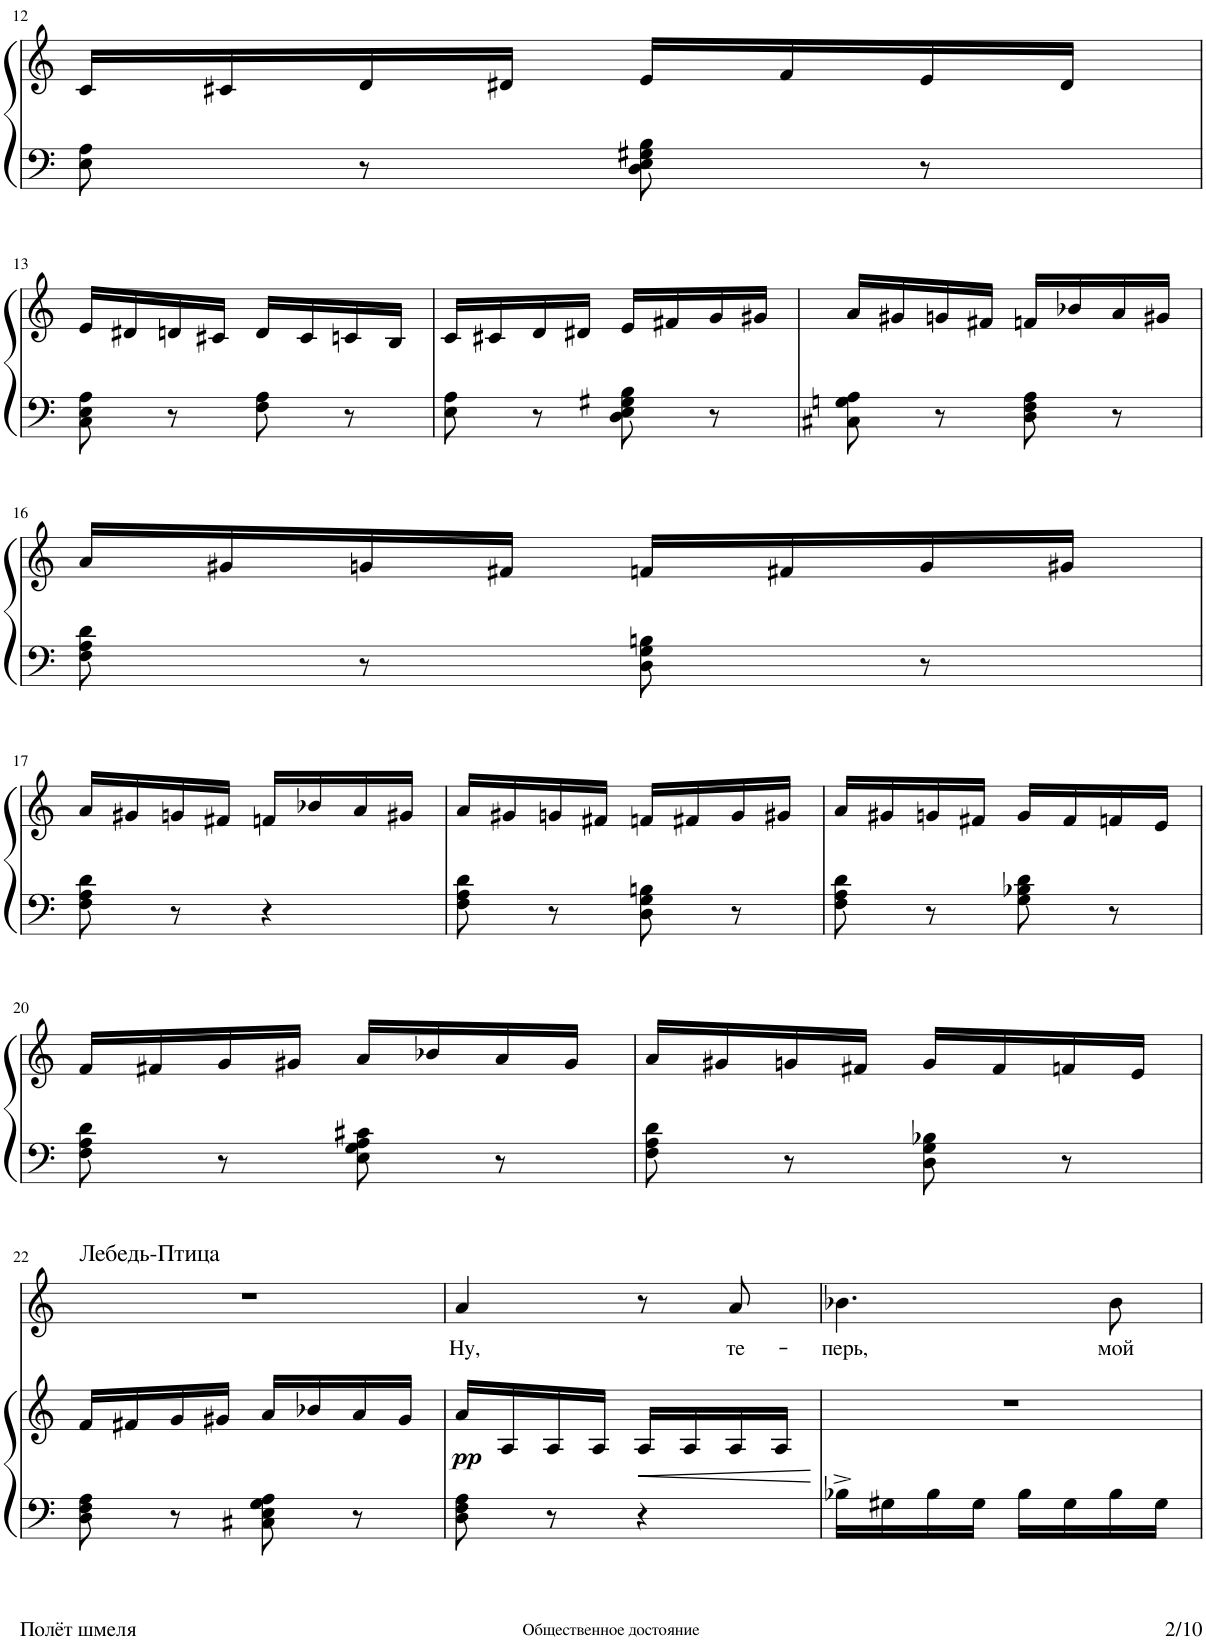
**kern	**kern	**dynam	**kern	**text
*part2	*part2	*part2	*part1	*part1
*staff3	*staff2	*staff2/3	*staff1	*staff1
*I"Piano	*	*	*I"Soprano	*
*I'Pno	*	*	*	*
!!LO:PB:g=z
*clefF4	*clefG2	*	*clefG2	*
*k[]	*k[]	*	*k[]	*
*M2/4	*M2/4	*	*M2/4	*
=12	=12	=12	=12	=12
8E\ 8A\	16c/LL	.	2r	.
.	16c#X/	.	.	.
8r	16d/	.	.	.
.	16d#X/JJ	.	.	.
8D\ 8E\ 8G#X\ 8B\	16e/LL	.	.	.
.	16f/	.	.	.
8r	16e/	.	.	.
.	16d#/JJ	.	.	.
!!LO:LB:g=z
=13	=13	=13	=13	=13
8C\ 8E\ 8A\	16e/LL	.	2r	.
.	16d#X/	.	.	.
8r	16dn/	.	.	.
.	16c#X/JJ	.	.	.
8F\ 8A\	16d/LL	.	.	.
.	16c#/	.	.	.
8r	16cn/	.	.	.
.	16B/JJ	.	.	.
=14	=14	=14	=14	=14
8E\ 8A\	16c/LL	.	2r	.
.	16c#X/	.	.	.
8r	16d/	.	.	.
.	16d#X/JJ	.	.	.
8D\ 8E\ 8G#X\ 8B\	16e/LL	.	.	.
.	16f#X/	.	.	.
8r	16g/	.	.	.
.	16g#X/JJ	.	.	.
=15	=15	=15	=15	=15
8C#X\ 8Gn\ 8A\	16a/LL	.	2r	.
.	16g#X/	.	.	.
8r	16gn/	.	.	.
.	16f#X/JJ	.	.	.
8D\ 8F\ 8A\	16fn/LL	.	.	.
.	16b-X/	.	.	.
8r	16a/	.	.	.
.	16g#X/JJ	.	.	.
!!LO:LB:g=z
=16	=16	=16	=16	=16
8F\ 8A\ 8d\	16a/LL	.	2r	.
.	16g#X/	.	.	.
8r	16gn/	.	.	.
.	16f#X/JJ	.	.	.
8D\ 8G\ 8Bn\	16fn/LL	.	.	.
.	16f#X/	.	.	.
8r	16g/	.	.	.
.	16g#X/JJ	.	.	.
!!LO:LB:g=z
=17	=17	=17	=17	=17
8F\ 8A\ 8d\	16a/LL	.	2r	.
.	16g#X/	.	.	.
8r	16gn/	.	.	.
.	16f#X/JJ	.	.	.
4r	16fn/LL	.	.	.
.	16b-X/	.	.	.
.	16a/	.	.	.
.	16g#X/JJ	.	.	.
=18	=18	=18	=18	=18
8F\ 8A\ 8d\	16a/LL	.	2r	.
.	16g#X/	.	.	.
8r	16gn/	.	.	.
.	16f#X/JJ	.	.	.
8D\ 8G\ 8Bn\	16fn/LL	.	.	.
.	16f#X/	.	.	.
8r	16g/	.	.	.
.	16g#X/JJ	.	.	.
=19	=19	=19	=19	=19
8F\ 8A\ 8d\	16a/LL	.	2r	.
.	16g#X/	.	.	.
8r	16gn/	.	.	.
.	16f#X/JJ	.	.	.
8G\ 8B-X\ 8d\	16g/LL	.	.	.
.	16f#/	.	.	.
8r	16fn/	.	.	.
.	16e/JJ	.	.	.
!!LO:LB:g=z
=20	=20	=20	=20	=20
8F\ 8A\ 8d\	16f/LL	.	2r	.
.	16f#X/	.	.	.
8r	16g/	.	.	.
.	16g#X/JJ	.	.	.
8E\ 8G\ 8A\ 8c#X\	16a/LL	.	.	.
.	16b-X/	.	.	.
8r	16a/	.	.	.
.	16g#/JJ	.	.	.
=21	=21	=21	=21	=21
8F\ 8A\ 8d\	16a/LL	.	2r	.
.	16g#X/	.	.	.
8r	16gn/	.	.	.
.	16f#X/JJ	.	.	.
8D\ 8G\ 8B-X\	16g/LL	.	.	.
.	16f#/	.	.	.
8r	16fn/	.	.	.
.	16e/JJ	.	.	.
!!LO:LB:g=z
=22	=22	=22	=22	=22
!	!	!	!LO:TX:a:t=Лебедь-Птица	!
8D\ 8F\ 8A\	16f/LL	.	2r	.
.	16f#X/	.	.	.
8r	16g/	.	.	.
.	16g#X/JJ	.	.	.
8C#X\ 8E\ 8G\ 8A\	16a/LL	.	.	.
.	16b-X/	.	.	.
8r	16a/	.	.	.
.	16g#/JJ	.	.	.
=23	=23	=23	=23	=23
!	!	!LO:DY:b	!	!LO:LY:b
8D\ 8F\ 8A\	16a/LL	pp	4a/	Ну,
.	16A/	.	.	.
8r	16A/	.	.	.
.	16A/JJ	.	.	.
!	!	!LO:HP:b	!	!
4r	16A/LL	<	8r	.
.	16A/	.	.	.
!	!	!	!	!LO:LY:b
.	16A/	.	8a/	те-
.	16A/JJ	.	.	.
.	.	[	.	.
=24	=24	=24	=24	=24
!	!	!	!	!LO:LY:b
16B-X^\LL	2r	.	4.b-X\	-перь,
16G#X\	.	.	.	.
16B-\	.	.	.	.
16G#\JJ	.	.	.	.
16B-\LL	.	.	.	.
16G#\	.	.	.	.
!	!	!	!	!LO:LY:b
16B-\	.	.	8b-\	мой
16G#\JJ	.	.	.	.
=	=	=	=	=
*-	*-	*-	*-	*-
